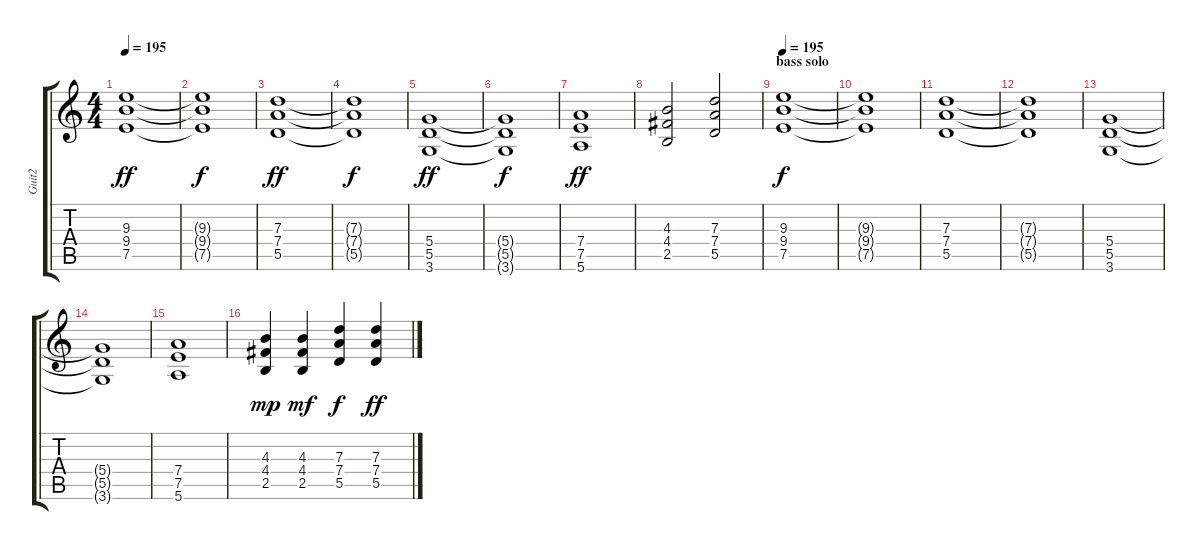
\track ("Guit2" "Guit2") {instrument overdrivenguitar}
\staff {score tabs}
\tuning (E4 B3 G3 D3 A2 E2) {hide}
\ts (4 4)
\tempo 195
\clef g2
\ks c
(9.3 9.4 7.5).1{dy ff} |
(9.3{t} 9.4{t} 7.5{t}).1{dy f} |
(7.3 7.4 5.5).1{dy ff} |
(7.3{t} 7.4{t} 5.5{t}).1{dy f} |
(5.4 5.5 3.6).1{dy ff} |
(5.4{t} 5.5{t} 3.6{t}).1{dy f} |
(7.4 7.5 5.6).1{dy ff} |
(4.3 4.4 2.5).2 (7.3 7.4 5.5).2 |
\section ("" "bass solo")
\tempo 195
(9.3 9.4 7.5).1{dy f} |
(9.3{t} 9.4{t} 7.5{t}).1 |
(7.3 7.4 5.5).1 |
(7.3{t} 7.4{t} 5.5{t}).1 |
(5.4 5.5 3.6).1 |
(5.4{t} 5.5{t} 3.6{t}).1 |
(7.4 7.5 5.6).1 |
(4.3 4.4 2.5).4{dy mp} (4.3 4.4 2.5).4{dy mf} (7.3 7.4 5.5).4{dy f} (7.3 7.4 5.5).4{dy ff}
